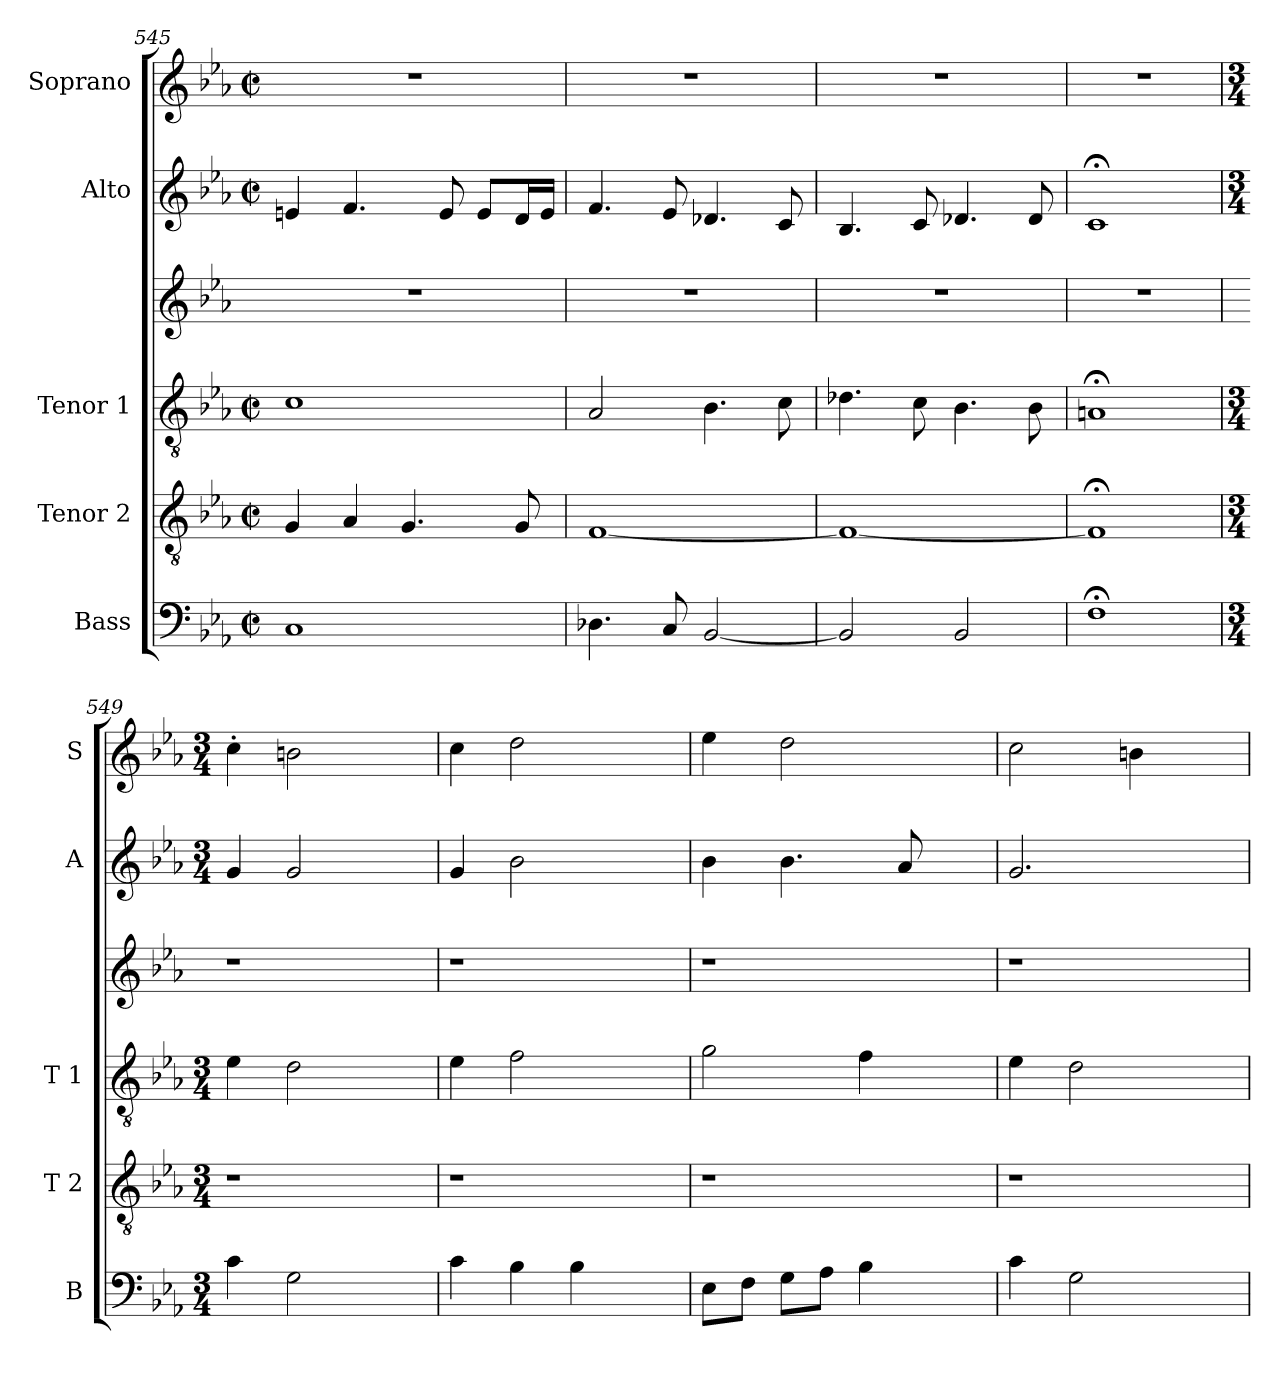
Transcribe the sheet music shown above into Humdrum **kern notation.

**kern	**kern	**kern	**kern	**kern	**kern
*part6	*part5	*part4	*part3	*part2	*part1
*staff6	*staff5	*staff4	*staff3	*staff2	*staff1
*I"Bass	*I"Tenor 2	*I"Tenor 1	*	*I"Alto	*I"Soprano
*I'B	*I'T 2	*I'T 1	*	*I'A	*I'S
*clefF4	*clefGv2	*clefGv2	*clefG2	*clefG2	*clefG2
*k[b-e-a-]	*k[b-e-a-]	*k[b-e-a-]	*k[b-e-a-]	*k[b-e-a-]	*k[b-e-a-]
*E-:	*E-:	*E-:	*E-:	*E-:	*E-:
*M2/2	*M2/2	*M2/2	*	*M2/2	*M2/2
*met(c|)	*met(c|)	*met(c|)	*	*met(c|)	*met(c|)
=545	=545	=545	=545	=545	=545
1C	4G/	1c	1r	4en/	1r
.	4A-/	.	.	4.f/	.
.	4.G/	.	.	.	.
.	.	.	.	8e/	.
.	.	.	.	8e/L	.
.	8G/	.	.	16d/L	.
.	.	.	.	16e/JJ	.
=546	=546	=546	=546	=546	=546
4.D-X\	[<1F	2A-/	1r	4.f/	1r
8C/	.	.	.	8e-/	.
[<2BB-/	.	4.B-\	.	4.d-X/	.
.	.	8c\	.	8c/	.
=547	=547	=547	=547	=547	=547
2BB-/]	1F_	4.d-X\	1r	4.B-/	1r
.	.	8c\	.	8c/	.
2BB-/	.	4.B-\	.	4.d-X/	.
.	.	8B-\	.	8d-/	.
=548	=548	=548	=548	=548	=548
1F;<	1F;]	1An;	1r	1c;	1r
!!LO:PB:g=z
=549	=549	=549	=549	=549	=549
*M3/4	*M3/4	*M3/4	*	*M3/4	*M3/4
!	!LO:N:vis=1	!	!	!	!
4c\	2.r	4e-\	1r	4g/	4cc'>\
2G\	.	2d\	.	2g/	2bn\
4ryy	4ryy	4ryy	.	4ryy	4ryy
=550	=550	=550	=550	=550	=550
!	!LO:N:vis=1	!	!	!	!
4c\	2.r	4e-\	1r	4g/	4cc\
4B-\	.	2f\	.	2b-\	2dd\
4B-\	.	.	.	.	.
4ryy	4ryy	4ryy	.	4ryy	4ryy
=551	=551	=551	=551	=551	=551
!	!LO:N:vis=1	!	!	!	!
8E-\L	2.r	2g\	1r	4b-\	4ee-\
8F\J	.	.	.	.	.
8G\L	.	.	.	4.b-\	2dd\
8A-\J	.	.	.	.	.
4B-\	.	4f\	.	.	.
.	.	.	.	8a-/	.
4ryy	4ryy	4ryy	.	4ryy	4ryy
=552	=552	=552	=552	=552	=552
!	!LO:N:vis=1	!	!	!	!
4c\	2.r	4e-\	1r	2.g/	2cc\
2G\	.	2d\	.	.	.
.	.	.	.	.	4bn\
4ryy	4ryy	4ryy	.	4ryy	4ryy
=	=	=	=	=	=
*-	*-	*-	*-	*-	*-
